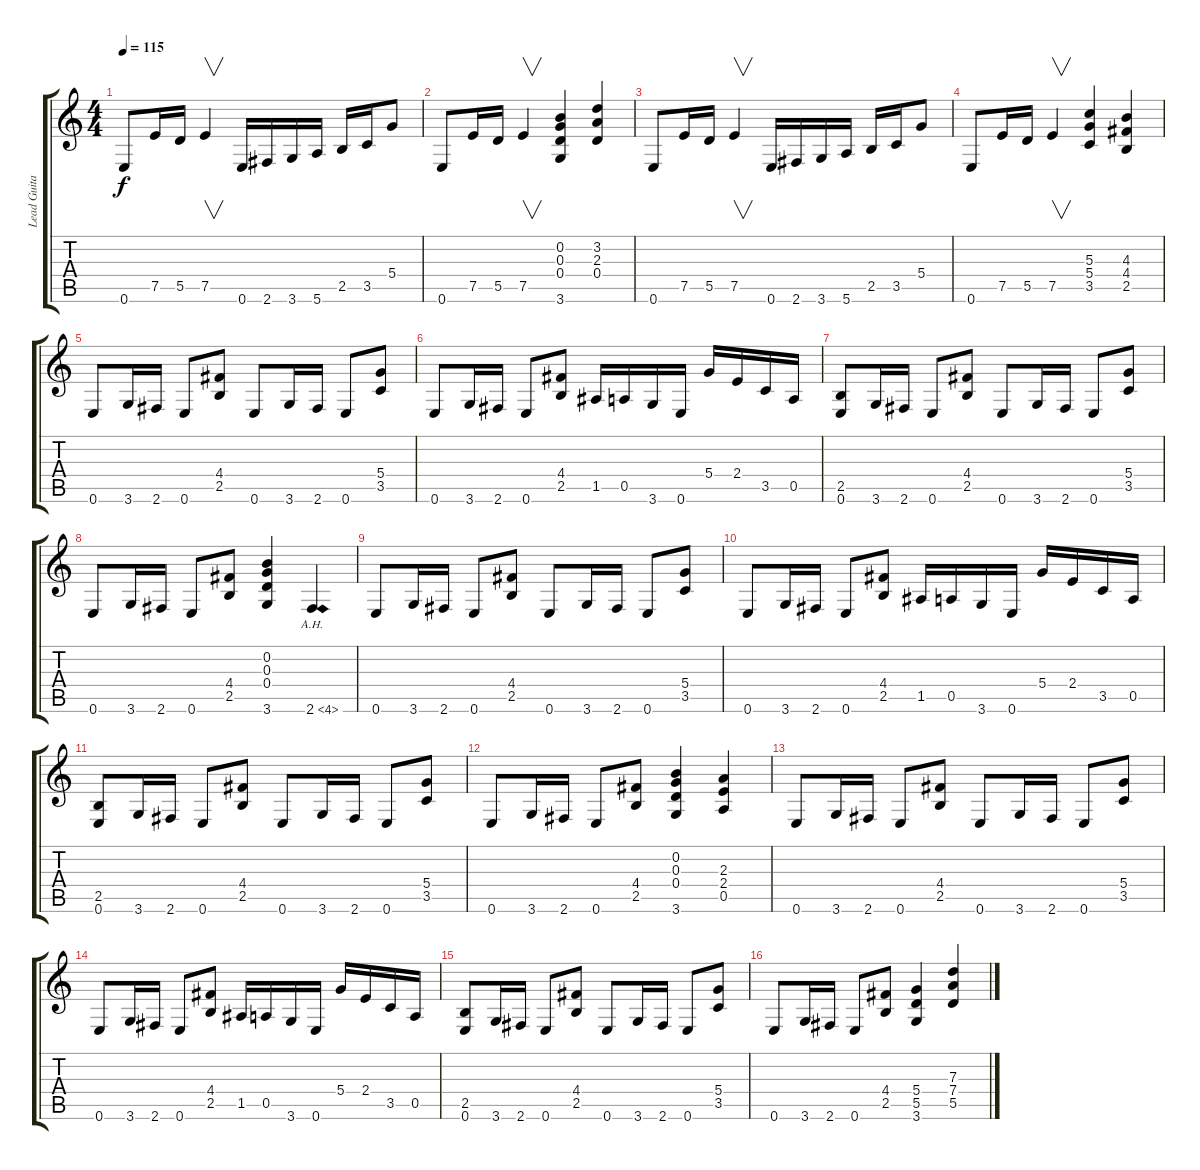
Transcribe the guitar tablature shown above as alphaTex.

\track ("Lead Guitar" "Lead Guita") {instrument distortionguitar}
\staff {score tabs}
\tuning (E4 B3 G3 D3 A2 E2) {hide}
\ts (4 4)
\tempo 115
\clef g2
\ks c
0.6.8{dy f} 7.5.16 5.5.16 7.5.4{v} 0.6.16 2.6.16 3.6.16 5.6.16 2.5.16 3.5.16 5.4.8 |
0.6.8 7.5.16 5.5.16 7.5.4{v} (0.2 0.3 0.4 3.6).4 (3.2 2.3 0.4).4 |
0.6.8 7.5.16 5.5.16 7.5.4{v} 0.6.16 2.6.16 3.6.16 5.6.16 2.5.16 3.5.16 5.4.8 |
0.6.8 7.5.16 5.5.16 7.5.4{v} (5.3 5.4 3.5).4 (4.3 4.4 2.5).4 |
0.6.8 3.6.16 2.6.16 0.6.8 (4.4 2.5).8 0.6.8 3.6.16 2.6.16 0.6.8 (5.4 3.5).8 |
0.6.8 3.6.16 2.6.16 0.6.8 (4.4 2.5).8 1.5.16 0.5.16 3.6.16 0.6.16 5.4.16 2.4.16 3.5.16 0.5.16 |
(2.5 0.6).8 3.6.16 2.6.16 0.6.8 (4.4 2.5).8 0.6.8 3.6.16 2.6.16 0.6.8 (5.4 3.5).8 |
0.6.8 3.6.16 2.6.16 0.6.8 (4.4 2.5).8 (0.2 0.3 0.4 3.6).4 2.6{ah 2}.4 |
0.6.8 3.6.16 2.6.16 0.6.8 (4.4 2.5).8 0.6.8 3.6.16 2.6.16 0.6.8 (5.4 3.5).8 |
0.6.8 3.6.16 2.6.16 0.6.8 (4.4 2.5).8 1.5.16 0.5.16 3.6.16 0.6.16 5.4.16 2.4.16 3.5.16 0.5.16 |
(2.5 0.6).8 3.6.16 2.6.16 0.6.8 (4.4 2.5).8 0.6.8 3.6.16 2.6.16 0.6.8 (5.4 3.5).8 |
0.6.8 3.6.16 2.6.16 0.6.8 (4.4 2.5).8 (0.2 0.3 0.4 3.6).4 (2.3 2.4 0.5).4 |
0.6.8 3.6.16 2.6.16 0.6.8 (4.4 2.5).8 0.6.8 3.6.16 2.6.16 0.6.8 (5.4 3.5).8 |
0.6.8 3.6.16 2.6.16 0.6.8 (4.4 2.5).8 1.5.16 0.5.16 3.6.16 0.6.16 5.4.16 2.4.16 3.5.16 0.5.16 |
(2.5 0.6).8 3.6.16 2.6.16 0.6.8 (4.4 2.5).8 0.6.8 3.6.16 2.6.16 0.6.8 (5.4 3.5).8 |
0.6.8 3.6.16 2.6.16 0.6.8 (4.4 2.5).8 (5.4 5.5 3.6).4 (7.3 7.4 5.5).4
